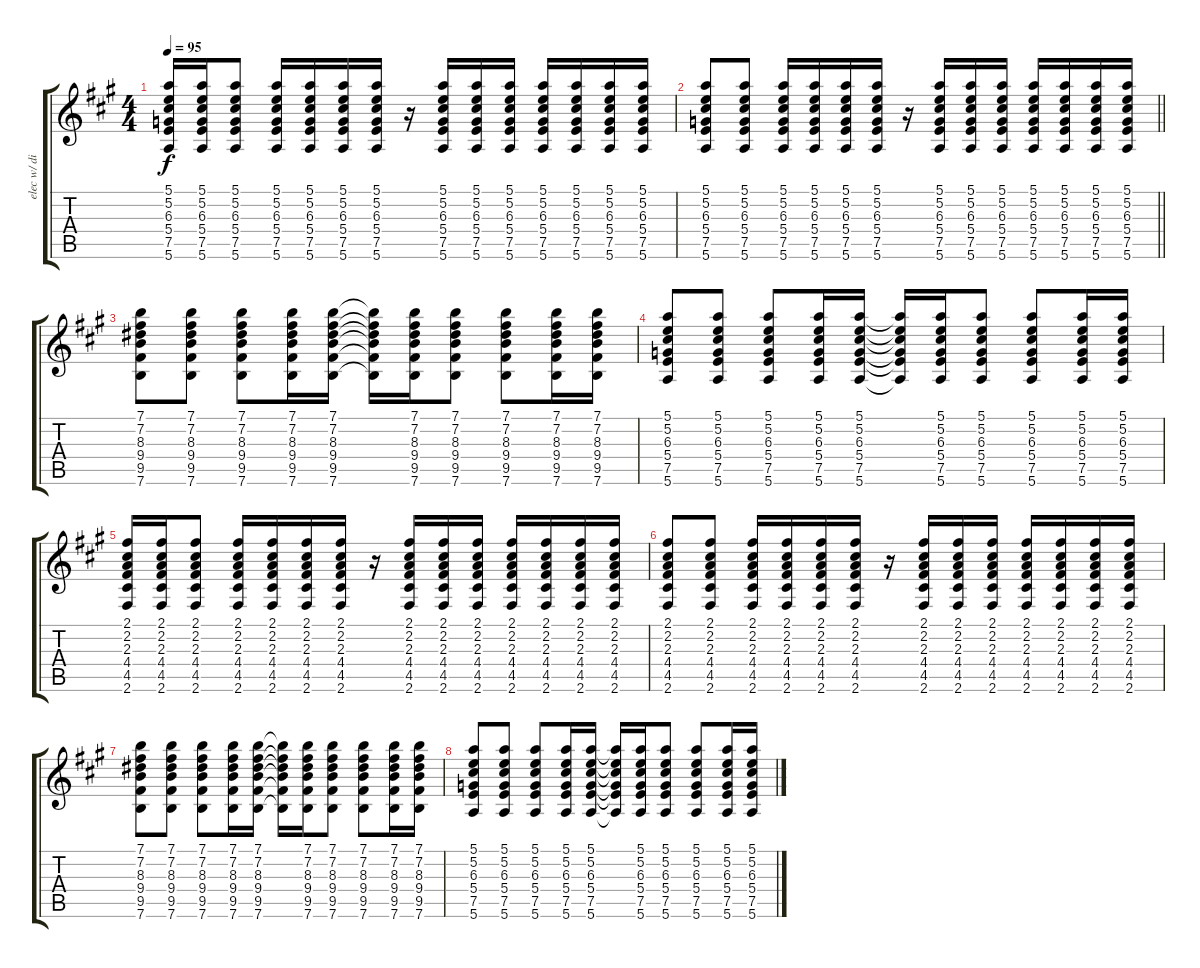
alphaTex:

\track ("elec w/ distortion" "elec w/ di") {instrument distortionguitar}
\staff {score tabs}
\tuning (E4 B3 G3 D3 A2 E2) {hide}
\ts (4 4)
\tempo 95
\clef g2
\ks a
(5.1 5.2 6.3 5.4 7.5 5.6).16{dy f} (5.1 5.2 6.3 5.4 7.5 5.6).16 (5.1 5.2 6.3 5.4 7.5 5.6).8 (5.1 5.2 6.3 5.4 7.5 5.6).16 (5.1 5.2 6.3 5.4 7.5 5.6).16 (5.1 5.2 6.3 5.4 7.5 5.6).16 (5.1 5.2 6.3 5.4 7.5 5.6).16 r.16 (5.1 5.2 6.3 5.4 7.5 5.6).16 (5.1 5.2 6.3 5.4 7.5 5.6).16 (5.1 5.2 6.3 5.4 7.5 5.6).16 (5.1 5.2 6.3 5.4 7.5 5.6).16 (5.1 5.2 6.3 5.4 7.5 5.6).16 (5.1 5.2 6.3 5.4 7.5 5.6).16 (5.1 5.2 6.3 5.4 7.5 5.6).16 |
\barLineRight lightlight
(5.1 5.2 6.3 5.4 7.5 5.6).8 (5.1 5.2 6.3 5.4 7.5 5.6).8 (5.1 5.2 6.3 5.4 7.5 5.6).16 (5.1 5.2 6.3 5.4 7.5 5.6).16 (5.1 5.2 6.3 5.4 7.5 5.6).16 (5.1 5.2 6.3 5.4 7.5 5.6).16 r.16 (5.1 5.2 6.3 5.4 7.5 5.6).16 (5.1 5.2 6.3 5.4 7.5 5.6).16 (5.1 5.2 6.3 5.4 7.5 5.6).16 (5.1 5.2 6.3 5.4 7.5 5.6).16 (5.1 5.2 6.3 5.4 7.5 5.6).16 (5.1 5.2 6.3 5.4 7.5 5.6).16 (5.1 5.2 6.3 5.4 7.5 5.6).16 |
(7.1 7.2 8.3 9.4 9.5 7.6).8 (7.1 7.2 8.3 9.4 9.5 7.6).8 (7.1 7.2 8.3 9.4 9.5 7.6).8 (7.1 7.2 8.3 9.4 9.5 7.6).16 (7.1 7.2 8.3 9.4 9.5 7.6).16 (7.1{t} 7.2{t} 8.3{t} 9.4{t} 9.5{t} 7.6{t}).16 (7.1 7.2 8.3 9.4 9.5 7.6).16 (7.1 7.2 8.3 9.4 9.5 7.6).8 (7.1 7.2 8.3 9.4 9.5 7.6).8 (7.1 7.2 8.3 9.4 9.5 7.6).16 (7.1 7.2 8.3 9.4 9.5 7.6).16 |
(5.1 5.2 6.3 5.4 7.5 5.6).8 (5.1 5.2 6.3 5.4 7.5 5.6).8 (5.1 5.2 6.3 5.4 7.5 5.6).8 (5.1 5.2 6.3 5.4 7.5 5.6).16 (5.1 5.2 6.3 5.4 7.5 5.6).16 (5.1{t} 5.2{t} 6.3{t} 5.4{t} 7.5{t} 5.6{t}).16 (5.1 5.2 6.3 5.4 7.5 5.6).16 (5.1 5.2 6.3 5.4 7.5 5.6).8 (5.1 5.2 6.3 5.4 7.5 5.6).8 (5.1 5.2 6.3 5.4 7.5 5.6).16 (5.1 5.2 6.3 5.4 7.5 5.6).16 |
(2.1 2.2 2.3 4.4 4.5 2.6).16 (2.1 2.2 2.3 4.4 4.5 2.6).16 (2.1 2.2 2.3 4.4 4.5 2.6).8 (2.1 2.2 2.3 4.4 4.5 2.6).16 (2.1 2.2 2.3 4.4 4.5 2.6).16 (2.1 2.2 2.3 4.4 4.5 2.6).16 (2.1 2.2 2.3 4.4 4.5 2.6).16 r.16 (2.1 2.2 2.3 4.4 4.5 2.6).16 (2.1 2.2 2.3 4.4 4.5 2.6).16 (2.1 2.2 2.3 4.4 4.5 2.6).16 (2.1 2.2 2.3 4.4 4.5 2.6).16 (2.1 2.2 2.3 4.4 4.5 2.6).16 (2.1 2.2 2.3 4.4 4.5 2.6).16 (2.1 2.2 2.3 4.4 4.5 2.6).16 |
(2.1 2.2 2.3 4.4 4.5 2.6).8 (2.1 2.2 2.3 4.4 4.5 2.6).8 (2.1 2.2 2.3 4.4 4.5 2.6).16 (2.1 2.2 2.3 4.4 4.5 2.6).16 (2.1 2.2 2.3 4.4 4.5 2.6).16 (2.1 2.2 2.3 4.4 4.5 2.6).16 r.16 (2.1 2.2 2.3 4.4 4.5 2.6).16 (2.1 2.2 2.3 4.4 4.5 2.6).16 (2.1 2.2 2.3 4.4 4.5 2.6).16 (2.1 2.2 2.3 4.4 4.5 2.6).16 (2.1 2.2 2.3 4.4 4.5 2.6).16 (2.1 2.2 2.3 4.4 4.5 2.6).16 (2.1 2.2 2.3 4.4 4.5 2.6).16 |
(7.1 7.2 8.3 9.4 9.5 7.6).8 (7.1 7.2 8.3 9.4 9.5 7.6).8 (7.1 7.2 8.3 9.4 9.5 7.6).8 (7.1 7.2 8.3 9.4 9.5 7.6).16 (7.1 7.2 8.3 9.4 9.5 7.6).16 (7.1{t} 7.2{t} 8.3{t} 9.4{t} 9.5{t} 7.6{t}).16 (7.1 7.2 8.3 9.4 9.5 7.6).16 (7.1 7.2 8.3 9.4 9.5 7.6).8 (7.1 7.2 8.3 9.4 9.5 7.6).8 (7.1 7.2 8.3 9.4 9.5 7.6).16 (7.1 7.2 8.3 9.4 9.5 7.6).16 |
(5.1 5.2 6.3 5.4 7.5 5.6).8 (5.1 5.2 6.3 5.4 7.5 5.6).8 (5.1 5.2 6.3 5.4 7.5 5.6).8 (5.1 5.2 6.3 5.4 7.5 5.6).16 (5.1 5.2 6.3 5.4 7.5 5.6).16 (5.1{t} 5.2{t} 6.3{t} 5.4{t} 7.5{t} 5.6{t}).16 (5.1 5.2 6.3 5.4 7.5 5.6).16 (5.1 5.2 6.3 5.4 7.5 5.6).8 (5.1 5.2 6.3 5.4 7.5 5.6).8 (5.1 5.2 6.3 5.4 7.5 5.6).16 (5.1 5.2 6.3 5.4 7.5 5.6).16
